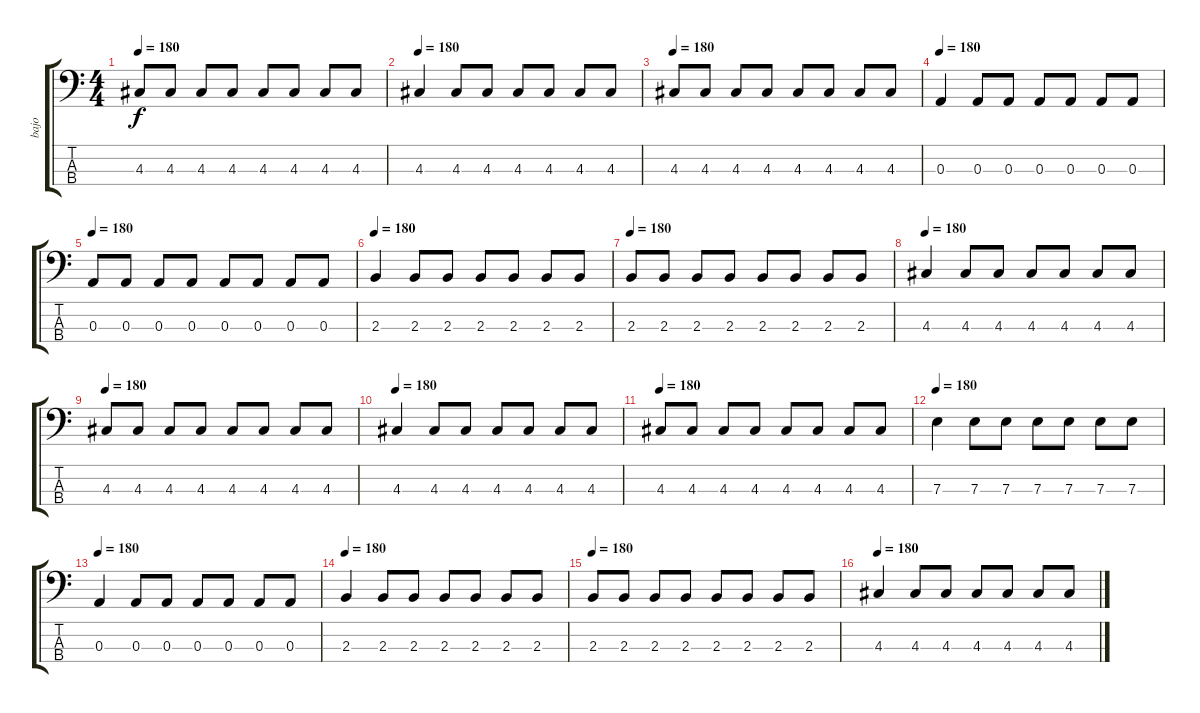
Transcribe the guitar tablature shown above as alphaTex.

\track ("bajo" "bajo") {instrument electricbassfinger}
\staff {score tabs}
\tuning (G2 D2 A1 E1) {hide}
\ts (4 4)
\tempo 180
\clef f4
\ks c
4.3.8{dy f} 4.3.8 4.3.8 4.3.8 4.3.8 4.3.8 4.3.8 4.3.8 |
\tempo 180
4.3.4 4.3.8 4.3.8 4.3.8 4.3.8 4.3.8 4.3.8 |
\tempo 180
4.3.8 4.3.8 4.3.8 4.3.8 4.3.8 4.3.8 4.3.8 4.3.8 |
\tempo 180
0.3.4 0.3.8 0.3.8 0.3.8 0.3.8 0.3.8 0.3.8 |
\tempo 180
0.3.8 0.3.8 0.3.8 0.3.8 0.3.8 0.3.8 0.3.8 0.3.8 |
\tempo 180
2.3.4 2.3.8 2.3.8 2.3.8 2.3.8 2.3.8 2.3.8 |
\tempo 180
2.3.8 2.3.8 2.3.8 2.3.8 2.3.8 2.3.8 2.3.8 2.3.8 |
\tempo 180
4.3.4 4.3.8 4.3.8 4.3.8 4.3.8 4.3.8 4.3.8 |
\tempo 180
4.3.8 4.3.8 4.3.8 4.3.8 4.3.8 4.3.8 4.3.8 4.3.8 |
\tempo 180
4.3.4 4.3.8 4.3.8 4.3.8 4.3.8 4.3.8 4.3.8 |
\tempo 180
4.3.8 4.3.8 4.3.8 4.3.8 4.3.8 4.3.8 4.3.8 4.3.8 |
\tempo 180
7.3.4 7.3.8 7.3.8 7.3.8 7.3.8 7.3.8 7.3.8 |
\tempo 180
0.3.4 0.3.8 0.3.8 0.3.8 0.3.8 0.3.8 0.3.8 |
\tempo 180
2.3.4 2.3.8 2.3.8 2.3.8 2.3.8 2.3.8 2.3.8 |
\tempo 180
2.3.8 2.3.8 2.3.8 2.3.8 2.3.8 2.3.8 2.3.8 2.3.8 |
\tempo 180
4.3.4 4.3.8 4.3.8 4.3.8 4.3.8 4.3.8 4.3.8
